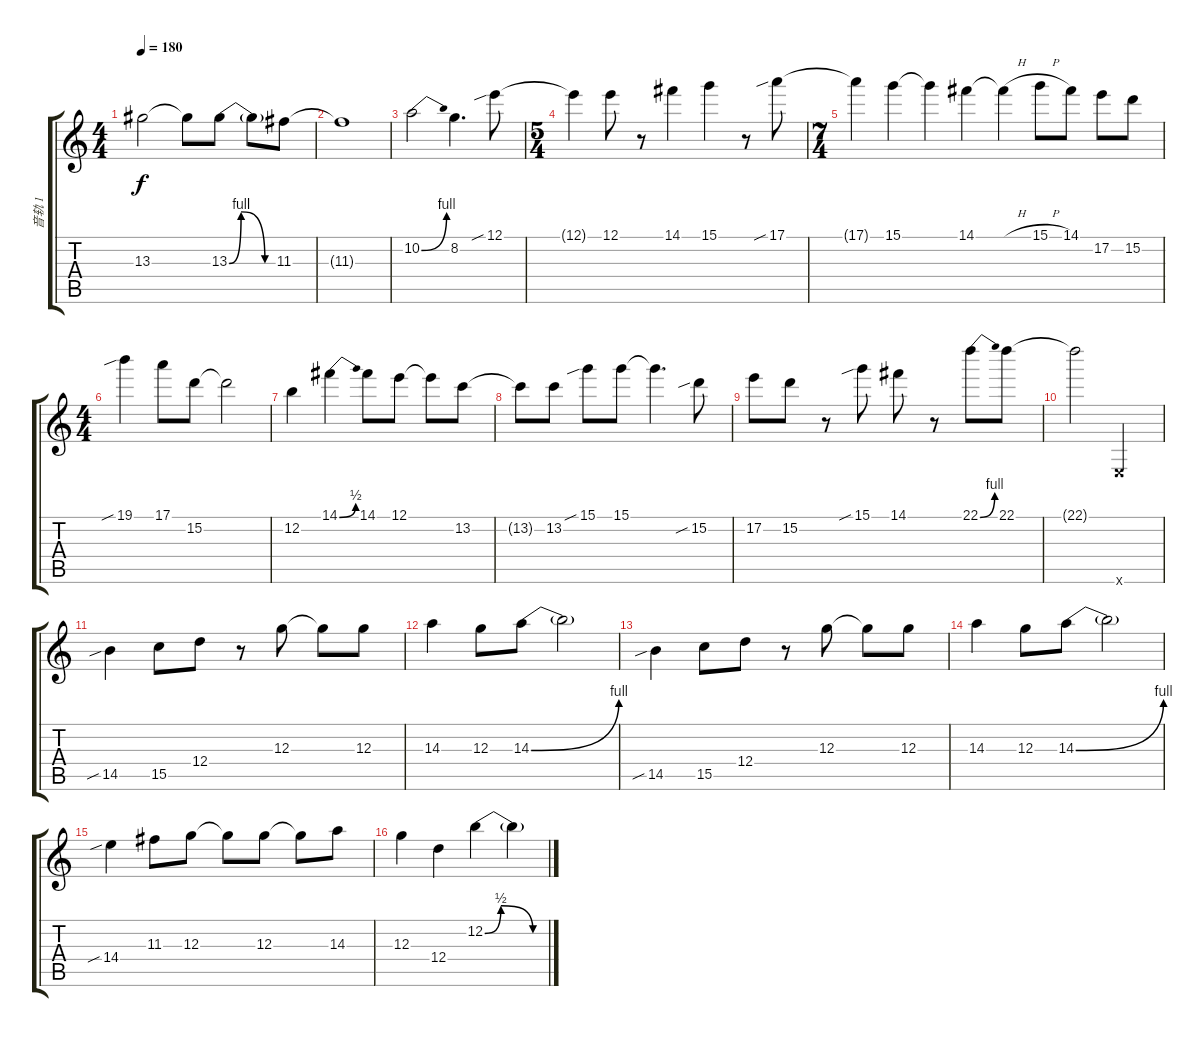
\track ("音轨 1" "音轨 1") {instrument distortionguitar}
\staff {score tabs}
\tuning (E4 B3 G3 D3 A2 E2) {hide}
\ts (4 4)
\tempo 180
\clef g2
\ks c
13.3{t}.2{dy f} 13.3{t}.8 13.3{be (custom 0 0 15 4 45 0 60 0)}.8 13.3{t}.8 11.3.8 |
11.3{t}.1 |
10.2{be (bend 0 0 60 4)}.2 8.2.4{d} 12.1{sib}.8 |
\ts (5 4)
12.1{t}.4 12.1.8 r.8 14.1.4 15.1.4 r.8 17.1{sib}.8 |
\ts (7 4)
17.1{t}.4 15.1.4 15.1{t}.4 14.1.4 14.1{h t}.4 15.1{h}.8 14.1.8 17.2.8 15.2.8 |
\ts (4 4)
19.1{sib}.4 17.1.8 15.2.8 15.2{t}.2 |
12.2.4 14.1{be (bend 0 0 60 2)}.4 14.1.8 12.1.8 12.1{t}.8 13.2.8 |
13.2{t}.8 13.2.8 15.1{sib}.8 15.1.8 15.1{t}.4{d} 15.2{sib}.8 |
17.2.8 15.2.8 r.8 15.1{sib}.8 14.1.8 r.8 22.1{be (bend 0 0 60 4)}.8 22.1.8 |
22.1{t}.2 0.6{x}.2 |
14.5{sib}.4 15.5.8 12.4.8 r.8 12.3.8 12.3{t}.8 12.3.8 |
14.3.4 12.3.8 14.3{be (bend 0 0 60 4)}.8 14.3{t}.2 |
14.5{sib}.4 15.5.8 12.4.8 r.8 12.3.8 12.3{t}.8 12.3.8 |
14.3.4 12.3.8 14.3{be (bend 0 0 60 4)}.8 14.3{t}.2 |
14.4{sib}.4 11.3.8 12.3.8 12.3{t}.8 12.3.8 12.3{t}.8 14.3.8 |
12.3.4 12.4.4 12.2{be (custom 0 0 15 2 45 0 60 0)}.4 12.2{t}.4
